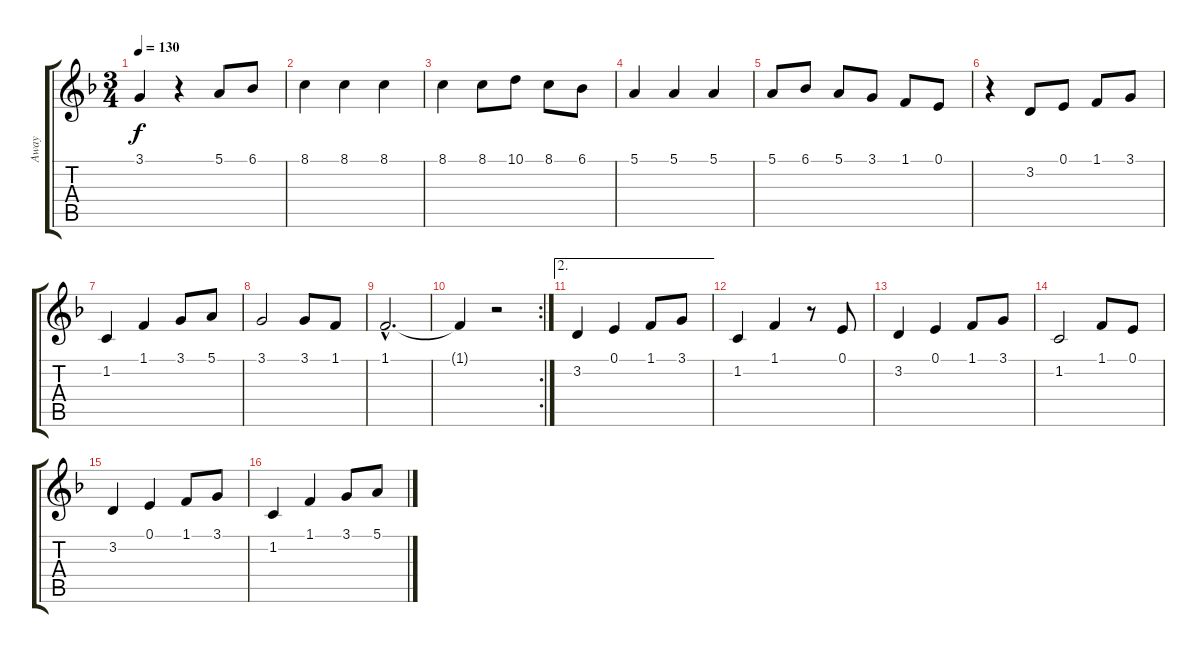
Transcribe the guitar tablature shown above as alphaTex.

\track ("Away" "Away") {instrument acousticgrandpiano}
\staff {score tabs}
\tuning (E4 B3 G3 D3 A2 E2) {hide}
\ts (3 4)
\tempo 130
\clef g2
\ks f
3.1.4{dy f} r.4 5.1.8 6.1.8 |
8.1.4 8.1.4 8.1.4 |
8.1.4 8.1.8 10.1.8 8.1.8 6.1.8 |
5.1.4 5.1.4 5.1.4 |
5.1.8 6.1.8 5.1.8 3.1.8 1.1.8 0.1.8 |
r.4 3.2.8 0.1.8 1.1.8 3.1.8 |
1.2.4 1.1.4 3.1.8 5.1.8 |
3.1.2 3.1.8 1.1.8 |
1.1{hac}.2{d} |
\rc 2
1.1{t}.4 r.2 |
\ae 2
3.2.4 0.1.4 1.1.8 3.1.8 |
1.2.4 1.1.4 r.8 0.1.8 |
3.2.4 0.1.4 1.1.8 3.1.8 |
1.2.2 1.1.8 0.1.8 |
3.2.4 0.1.4 1.1.8 3.1.8 |
1.2.4 1.1.4 3.1.8 5.1.8
